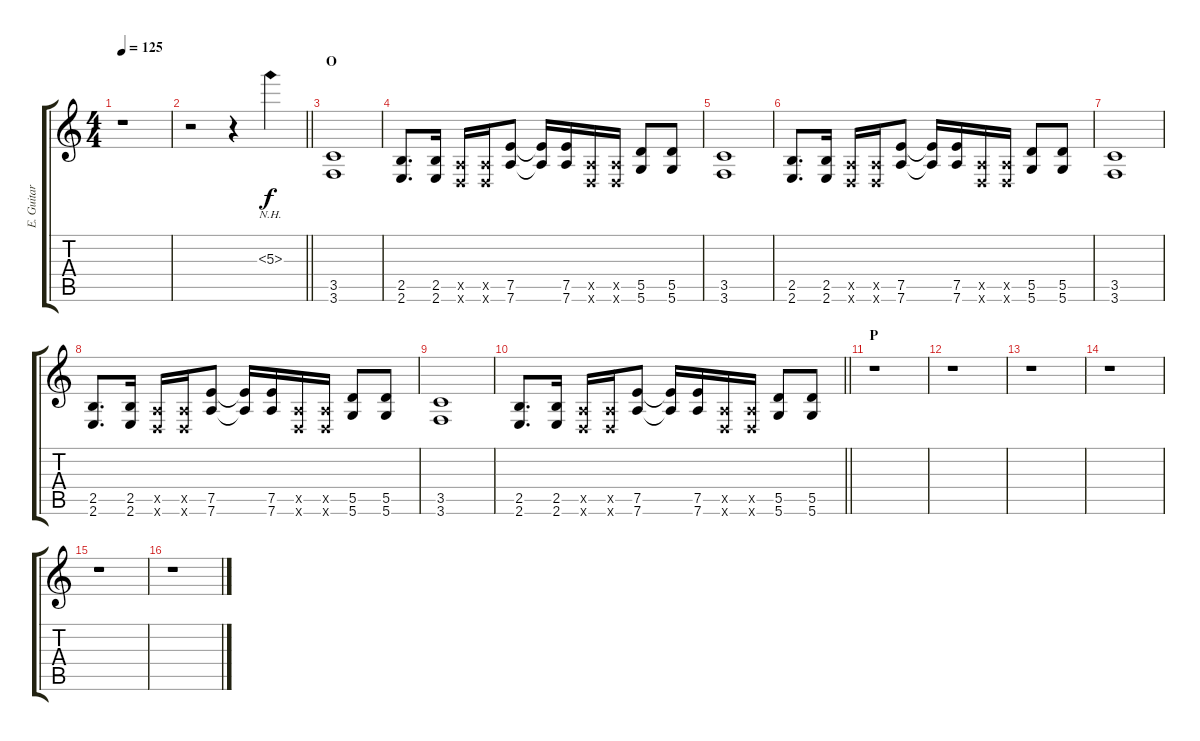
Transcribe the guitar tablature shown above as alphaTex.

\track ("E. Guitar I" "E. Guitar ") {instrument overdrivenguitar}
\staff {score tabs}
\tuning (E4 B3 G3 D3 A2 D2) {hide}
\ts (4 4)
\tempo 125
\clef g2
\ks c
r.1{dy f} |
\barLineRight lightlight
r.2 r.4 5.3{nh}.4 |
\section ("" "O")
(3.5 3.6).1 |
(2.5 2.6).8{d} (2.5 2.6).16 (0.5{x} 0.6{x}).16 (0.5{x} 0.6{x}).16 (7.5 7.6).8 (7.5{t} 7.6{t}).16 (7.5 7.6).16 (0.5{x} 0.6{x}).16 (0.5{x} 0.6{x}).16 (5.5 5.6).8 (5.5 5.6).8 |
(3.5 3.6).1 |
(2.5 2.6).8{d} (2.5 2.6).16 (0.5{x} 0.6{x}).16 (0.5{x} 0.6{x}).16 (7.5 7.6).8 (7.5{t} 7.6{t}).16 (7.5 7.6).16 (0.5{x} 0.6{x}).16 (0.5{x} 0.6{x}).16 (5.5 5.6).8 (5.5 5.6).8 |
(3.5 3.6).1 |
(2.5 2.6).8{d} (2.5 2.6).16 (0.5{x} 0.6{x}).16 (0.5{x} 0.6{x}).16 (7.5 7.6).8 (7.5{t} 7.6{t}).16 (7.5 7.6).16 (0.5{x} 0.6{x}).16 (0.5{x} 0.6{x}).16 (5.5 5.6).8 (5.5 5.6).8 |
(3.5 3.6).1 |
\barLineRight lightlight
(2.5 2.6).8{d} (2.5 2.6).16 (0.5{x} 0.6{x}).16 (0.5{x} 0.6{x}).16 (7.5 7.6).8 (7.5{t} 7.6{t}).16 (7.5 7.6).16 (0.5{x} 0.6{x}).16 (0.5{x} 0.6{x}).16 (5.5 5.6).8 (5.5 5.6).8 |
\section ("" "P")
r.1 |
r.1 |
r.1 |
r.1 |
r.1 |
r.1
